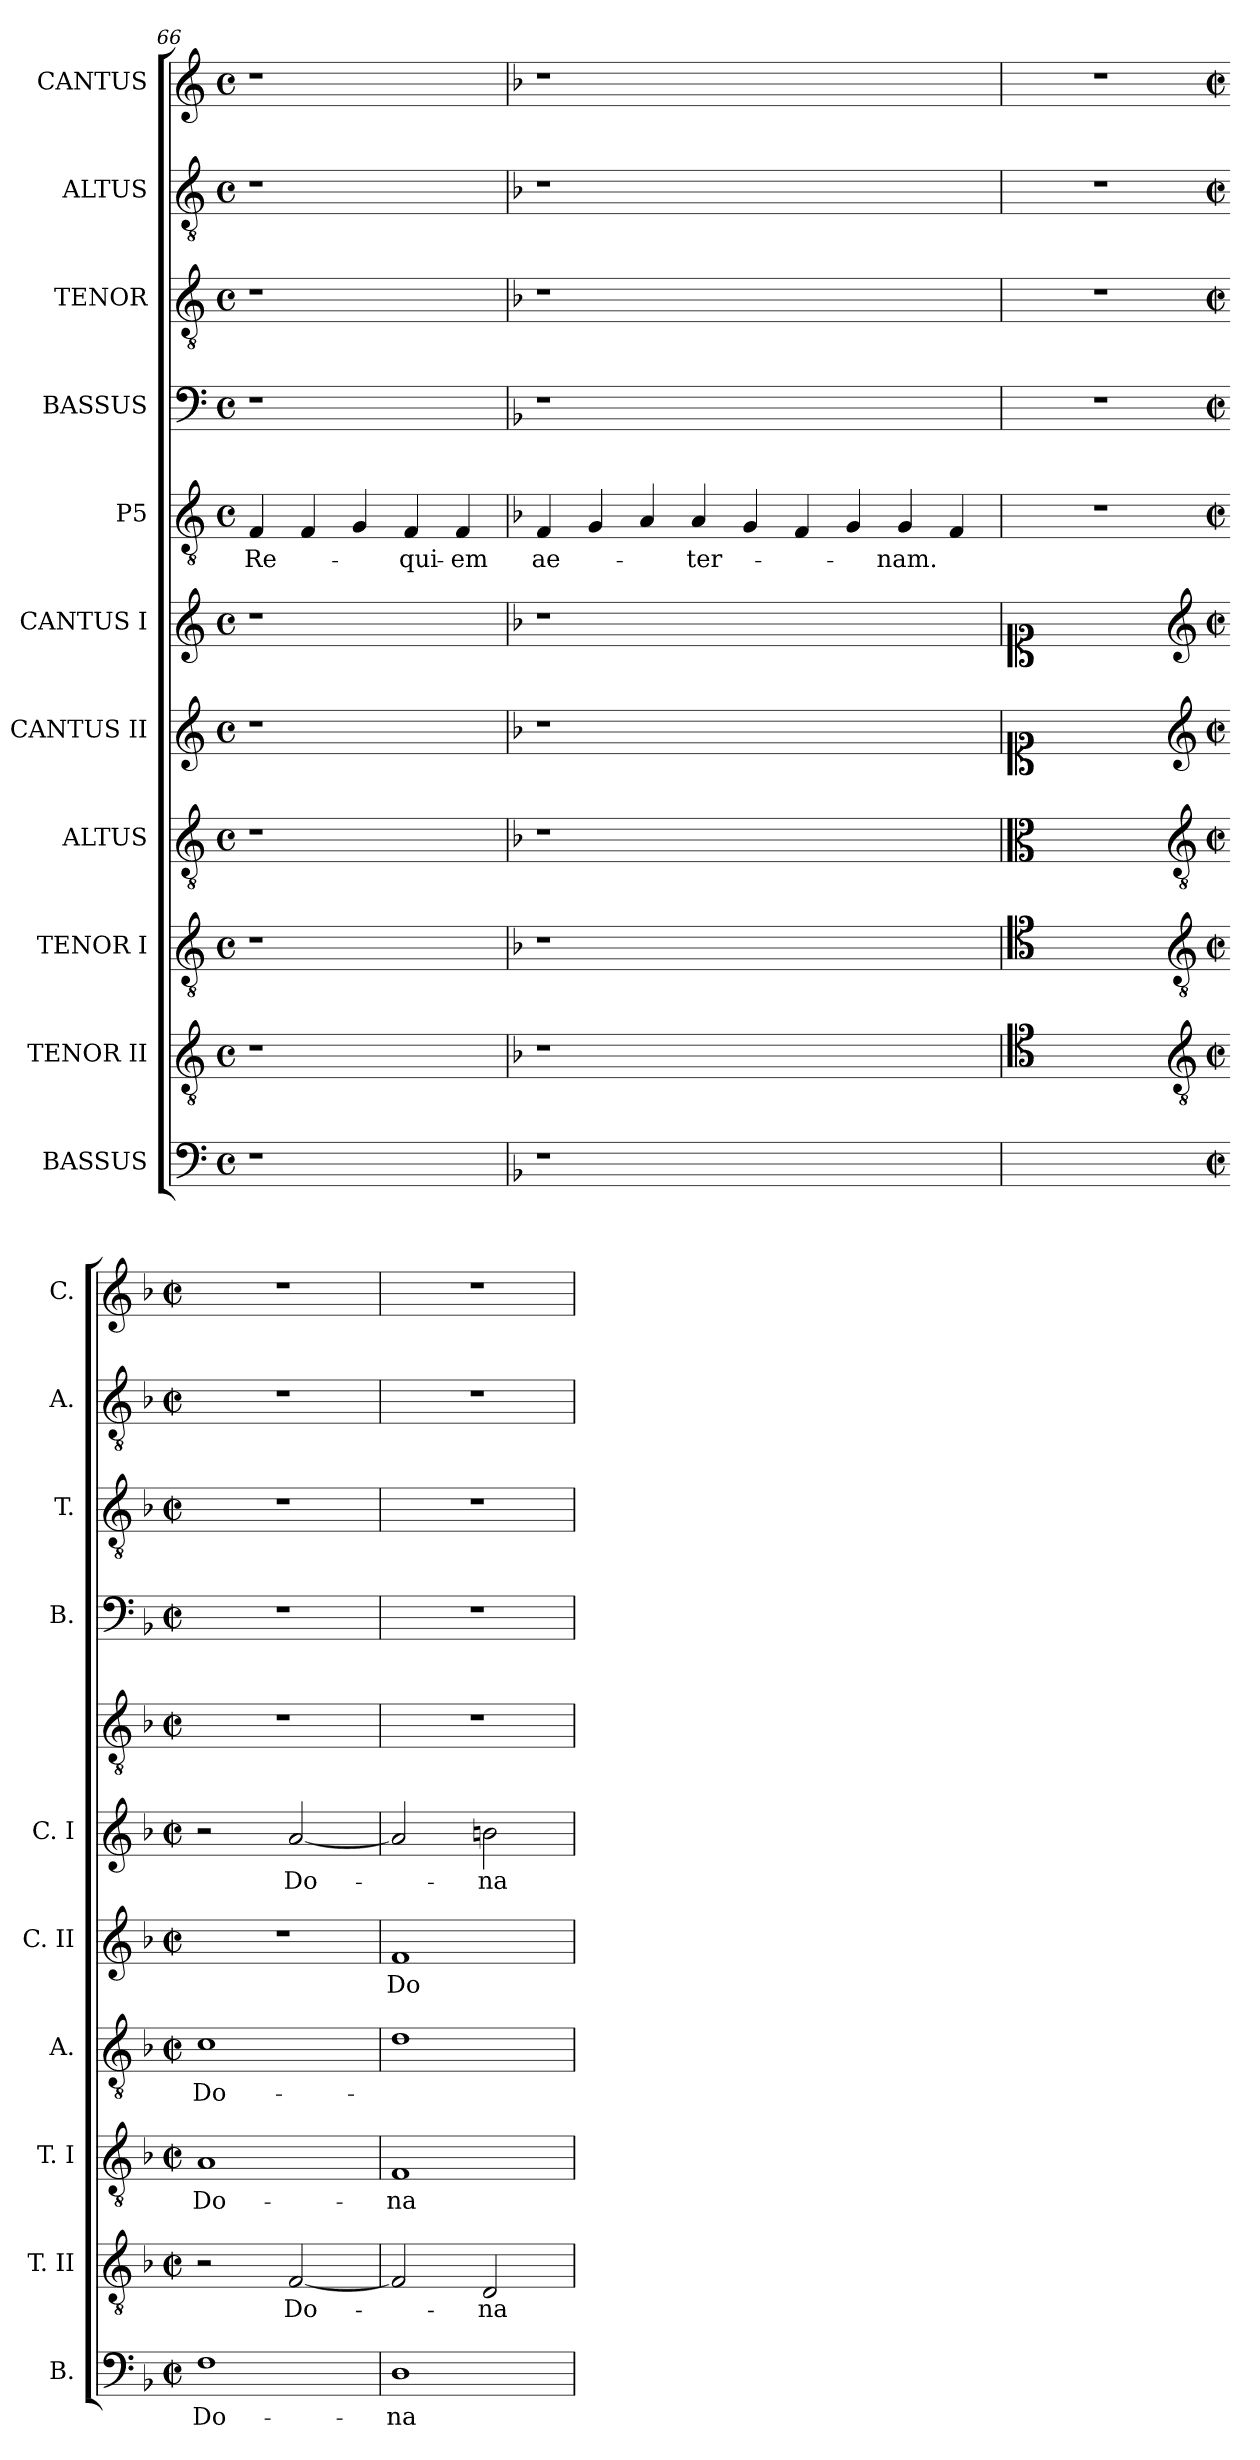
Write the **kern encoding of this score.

**kern	**text	**kern	**text	**kern	**text	**kern	**text	**kern	**text	**kern	**text	**kern	**text	**kern	**kern	**kern	**kern
*part11	*part11	*part10	*part10	*part9	*part9	*part8	*part8	*part7	*part7	*part6	*part6	*part5	*part5	*part4	*part3	*part2	*part1
*staff11	*staff11	*staff10	*staff10	*staff9	*staff9	*staff8	*staff8	*staff7	*staff7	*staff6	*staff6	*staff5	*staff5	*staff4	*staff3	*staff2	*staff1
*I"BASSUS	*	*I"TENOR II	*	*I"TENOR I	*	*I"ALTUS	*	*I"CANTUS II	*	*I"CANTUS I	*	*I"P5	*	*I"BASSUS	*I"TENOR	*I"ALTUS	*I"CANTUS
*I'B.	*	*I'T. II	*	*I'T. I	*	*I'A.	*	*I'C. II	*	*I'C. I	*	*	*	*I'B.	*I'T.	*I'A.	*I'C.
!!LO:PB:g=z
*clefF4	*	*clefGv2	*	*clefGv2	*	*clefGv2	*	*clefG2	*	*clefG2	*	*clefGv2	*	*clefF4	*clefGv2	*clefGv2	*clefG2
*	*	*ITrd7c12	*	*ITrd7c12	*	*ITrd7c12	*	*	*	*	*	*ITrd7c12	*	*	*ITrd7c12	*ITrd7c12	*
*k[]	*	*k[]	*	*k[]	*	*k[]	*	*k[]	*	*k[]	*	*k[]	*	*k[]	*k[]	*k[]	*k[]
*a:	*	*a:	*	*a:	*	*a:	*	*a:	*	*a:	*	*a:	*	*a:	*a:	*a:	*a:
*M4/4	*	*M4/4	*	*M4/4	*	*M4/4	*	*M4/4	*	*M4/4	*	*M4/4	*	*M4/4	*M4/4	*M4/4	*M4/4
*met(c)	*	*met(c)	*	*met(c)	*	*met(c)	*	*met(c)	*	*met(c)	*	*met(c)	*	*met(c)	*met(c)	*met(c)	*met(c)
=66	=66	=66	=66	=66	=66	=66	=66	=66	=66	=66	=66	=66	=66	=66	=66	=66	=66
!LO:N:vis=1	!	!LO:N:vis=1	!	!LO:N:vis=1	!	!LO:N:vis=1	!	!LO:N:vis=1	!	!LO:N:vis=1	!	!	!	!	!	!	!
!	!	!	!	!	!	!	!	!	!	!	!	!	!LO:LY:b:color=#000000	!LO:N:vis=1	!LO:N:vis=1	!LO:N:vis=1	!LO:N:vis=1
1r	.	1r	.	1r	.	1r	.	1r	.	1r	.	4FFi/	Re-	1r	1r	1r	1r
.	.	.	.	.	.	.	.	.	.	.	.	4FFi/	.	.	.	.	.
.	.	.	.	.	.	.	.	.	.	.	.	4GGi/	.	.	.	.	.
!	!	!	!	!	!	!	!	!	!	!	!	!	!LO:LY:b:color=#000000	!	!	!	!
.	.	.	.	.	.	.	.	.	.	.	.	4FFi/	-qui-	.	.	.	.
!	!	!	!	!	!	!	!	!	!	!	!	!	!LO:LY:b:color=#000000	!	!	!	!
4ryy	.	4ryy	.	4ryy	.	4ryy	.	4ryy	.	4ryy	.	4FFi/	-em	4ryy	4ryy	4ryy	4ryy
=67'	=67'	=67'	=67'	=67'	=67'	=67'	=67'	=67'	=67'	=67'	=67'	=67'	=67'	=67'	=67'	=67'	=67'
*k[b-]	*	*k[b-]	*	*k[b-]	*	*k[b-]	*	*k[b-]	*	*k[b-]	*	*k[b-]	*	*k[b-]	*k[b-]	*k[b-]	*k[b-]
*d:	*	*d:	*	*d:	*	*d:	*	*d:	*	*d:	*	*d:	*	*d:	*d:	*d:	*d:
!LO:N:vis=1	!	!LO:N:vis=1	!	!LO:N:vis=1	!	!LO:N:vis=1	!	!LO:N:vis=1	!	!LO:N:vis=1	!	!	!	!	!	!	!
!	!	!	!	!	!	!	!	!	!	!	!	!	!LO:LY:b:color=#000000	!LO:N:vis=1	!LO:N:vis=1	!LO:N:vis=1	!LO:N:vis=1
1r	.	1r	.	1r	.	1r	.	1r	.	1r	.	4FFi/	ae-	1r	1r	1r	1r
.	.	.	.	.	.	.	.	.	.	.	.	4GGi/	.	.	.	.	.
.	.	.	.	.	.	.	.	.	.	.	.	4AAi/	.	.	.	.	.
!	!	!	!	!	!	!	!	!	!	!	!	!	!LO:LY:b:color=#000000	!	!	!	!
.	.	.	.	.	.	.	.	.	.	.	.	4AAi/	-ter-	.	.	.	.
1ryy	.	1ryy	.	1ryy	.	1ryy	.	1ryy	.	1ryy	.	4GGi/	.	1ryy	1ryy	1ryy	1ryy
.	.	.	.	.	.	.	.	.	.	.	.	4FFi/	.	.	.	.	.
.	.	.	.	.	.	.	.	.	.	.	.	4GGi/	.	.	.	.	.
!	!	!	!	!	!	!	!	!	!	!	!	!	!LO:LY:b:color=#000000	!	!	!	!
.	.	.	.	.	.	.	.	.	.	.	.	4GGi/	-nam.	.	.	.	.
4ryy	.	4ryy	.	4ryy	.	4ryy	.	4ryy	.	4ryy	.	4FFi/	.	4ryy	4ryy	4ryy	4ryy
!!LO:LB:g=z
=68	=68	=68	=68	=68	=68	=68	=68	=68	=68	=68	=68	=68	=68	=68	=68	=68	=68
*	*	*clefC4	*	*clefC4	*	*clefC3	*	*clefC1	*	*clefC1	*	*	*	*	*	*	*
1ryy	.	1ryy	.	1ryy	.	1ryy	.	1ryy	.	1ryy	.	1r	.	1r	1r	1r	1r
=1-	=1-	=1-	=1-	=1-	=1-	=1-	=1-	=1-	=1-	=1-	=1-	=1-	=1-	=1-	=1-	=1-	=1-
*	*	*clefGv2	*	*clefGv2	*	*clefGv2	*	*clefG2	*	*clefG2	*	*	*	*	*	*	*
*M2/2	*	*M2/2	*	*M2/2	*	*M2/2	*	*M2/2	*	*M2/2	*	*M2/2	*	*M2/2	*M2/2	*M2/2	*M2/2
*met(c|)	*	*met(c|)	*	*met(c|)	*	*met(c|)	*	*met(c|)	*	*met(c|)	*	*met(c|)	*	*met(c|)	*met(c|)	*met(c|)	*met(c|)
!	!LO:LY:b:color=#000000	!	!	!	!	!	!	!	!	!	!	!	!	!	!	!	!
!	!	!	!	!	!LO:LY:b:color=#000000	!	!	!	!	!	!	!	!	!	!	!	!
!	!	!	!	!	!	!	!LO:LY:b:color=#000000	!	!	!	!	!	!	!	!	!	!
1Fi	Do-	2r	.	1AAi	Do-	1Ci	Do-	1r	.	2r	.	1r	.	1r	1r	1r	1r
!	!	!	!LO:LY:b:color=#000000	!	!	!	!	!	!	!	!	!	!	!	!	!	!
!	!	!	!	!	!	!	!	!	!	!	!LO:LY:b:color=#000000	!	!	!	!	!	!
.	.	[2FFi/	Do-	.	.	.	.	.	.	[2ai/	Do-	.	.	.	.	.	.
=2	=2	=2	=2	=2	=2	=2	=2	=2	=2	=2	=2	=2	=2	=2	=2	=2	=2
!	!LO:LY:b:color=#000000	!	!	!	!	!	!	!	!	!	!	!	!	!	!	!	!
!	!	!	!	!	!LO:LY:b:color=#000000	!	!	!	!	!	!	!	!	!	!	!	!
!	!	!	!	!	!	!	!	!	!LO:LY:b:color=#000000	!	!	!	!	!	!	!	!
1Di	-na	2FFi/]	.	1FFi	-na	1Di	.	1fi	Do-	2ai/]	.	1r	.	1r	1r	1r	1r
!	!	!	!LO:LY:b:color=#000000	!	!	!	!	!	!	!	!	!	!	!	!	!	!
!	!	!	!	!	!	!	!	!	!	!	!LO:LY:b:color=#000000	!	!	!	!	!	!
.	.	2DDi/	-na	.	.	.	.	.	.	2bni\	-na	.	.	.	.	.	.
=	=	=	=	=	=	=	=	=	=	=	=	=	=	=	=	=	=
*-	*-	*-	*-	*-	*-	*-	*-	*-	*-	*-	*-	*-	*-	*-	*-	*-	*-
